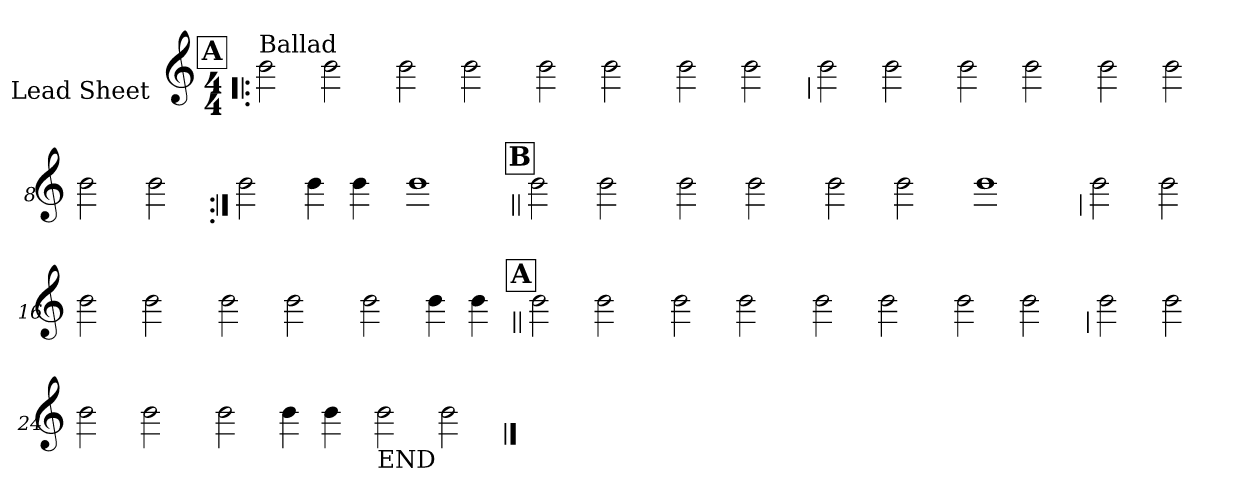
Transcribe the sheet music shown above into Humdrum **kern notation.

**kern
*part1
*staff1
*I"Lead Sheet
*stria0
*clefG2
*k[]
*C:
*M4/4
!!LO:REH:place=s1:a:t=A
=1!|:
!LO:TX:a:t=Ballad
2b
2b
=2-
2b
2b
=3-
2b
2b
=4-
2b
2b
!!LO:LB:g=z
=5
2b
2b
=6-
2b
2b
=7-
2b
2b
=8-
2b
2b
!!LO:LB:g=z
=9:|!
2b
4b
4b
=10-
1b
!!LO:LB:g=z
!!LO:REH:place=s1:a:t=B
=11||
2b
2b
=12-
2b
2b
=13-
2b
2b
=14-
1b
!!LO:LB:g=z
=15
2b
2b
=16-
2b
2b
=17-
2b
2b
=18-
2b
4b
4b
!!LO:LB:g=z
!!LO:REH:place=s1:a:t=A
=19||
2b
2b
=20-
2b
2b
=21-
2b
2b
=22-
2b
2b
!!LO:LB:g=z
=23
2b
2b
=24-
2b
2b
=25-
2b
4b
4b
=26-
!LO:TX:b:t=END
2b
2b
==
*-
